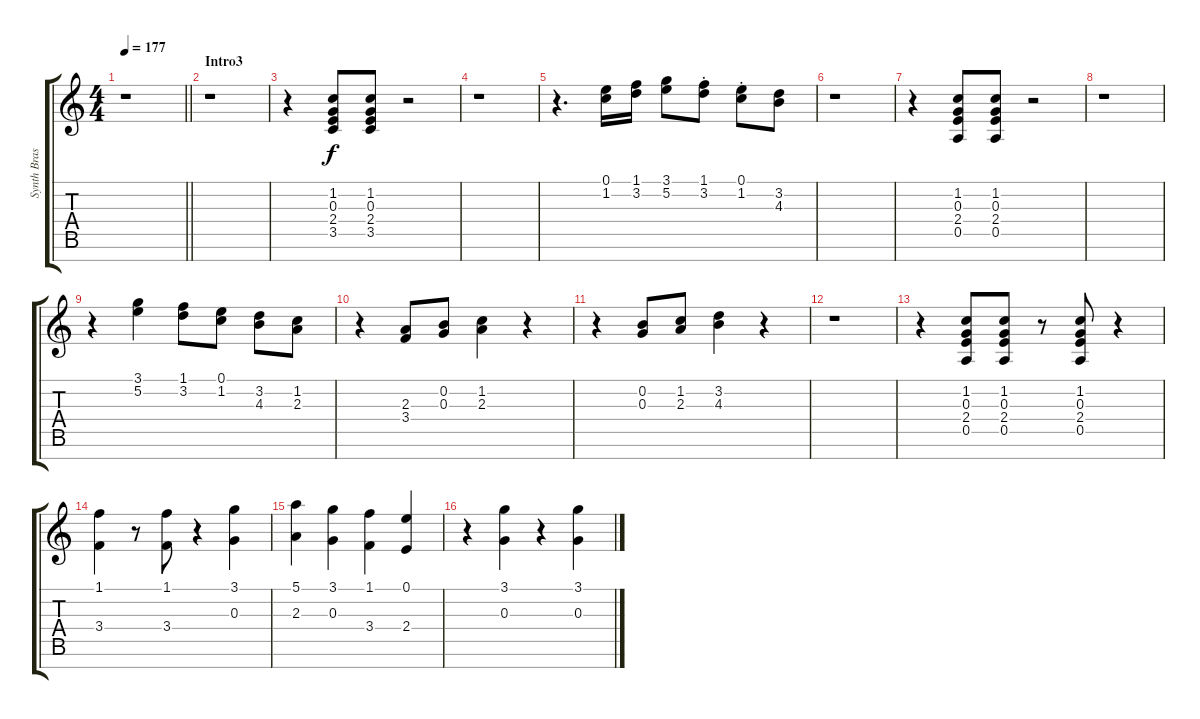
\track ("Synth Brass" "Synth Bras") {instrument brasssection}
\staff {score tabs}
\tuning (E5 B4 G4 D4 A3 E3 B2) {hide}
\ts (4 4)
\tempo 177
\clef g2
\barLineRight lightlight
\ks c
r.1{dy f} |
\section ("" "Intro3")
r.1 |
r.4 (1.2 0.3 2.4 3.5).8 (1.2 0.3 2.4 3.5).8 r.2 |
r.1 |
r.4{d} (0.1 1.2).16 (1.1 3.2).16 (3.1 5.2).8 (1.1{st} 3.2{st}).8 (0.1{st} 1.2{st}).8 (3.2 4.3).8 |
r.1 |
r.4 (1.2 0.3 2.4 0.5).8 (1.2 0.3 2.4 0.5).8 r.2 |
r.1 |
r.4 (3.1 5.2).4 (1.1 3.2).8 (0.1 1.2).8 (3.2 4.3).8 (1.2 2.3).8 |
r.4 (2.3 3.4).8 (0.2 0.3).8 (1.2 2.3).4 r.4 |
r.4 (0.2 0.3).8 (1.2 2.3).8 (3.2 4.3).4 r.4 |
r.1 |
r.4 (1.2 0.3 2.4 0.5).8 (1.2 0.3 2.4 0.5).8 r.8 (1.2 0.3 2.4 0.5).8 r.4 |
(1.1 3.4).4 r.8 (1.1 3.4).8 r.4 (3.1 0.3).4 |
(5.1 2.3).4 (3.1 0.3).4 (1.1 3.4).4 (0.1 2.4).4 |
r.4 (3.1 0.3).4 r.4 (3.1 0.3).4
